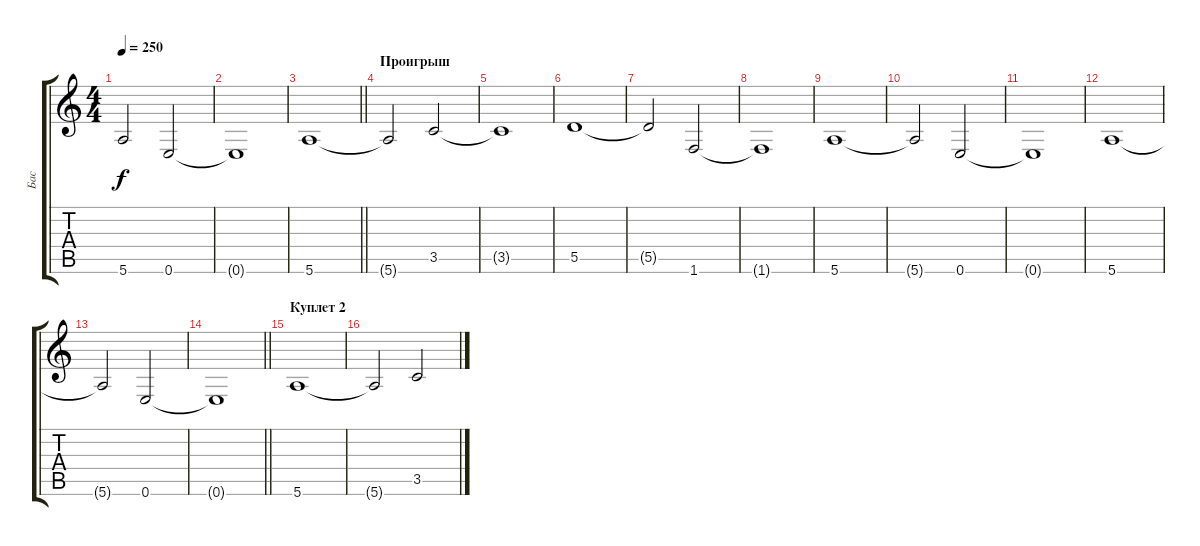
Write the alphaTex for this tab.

\track ("Бас" "Бас") {instrument electricbasspick}
\staff {score tabs}
\tuning (E4 B3 G3 D3 A2 E2) {hide}
\ts (4 4)
\tempo 250
\clef g2
\ks c
5.6{t}.2{dy f} 0.6.2 |
0.6{t}.1 |
\barLineRight lightlight
5.6.1 |
\section ("" "Проигрыш")
5.6{t}.2 3.5.2 |
3.5{t}.1 |
5.5.1 |
5.5{t}.2 1.6.2 |
1.6{t}.1 |
5.6.1 |
5.6{t}.2 0.6.2 |
0.6{t}.1 |
5.6.1 |
5.6{t}.2 0.6.2 |
\barLineRight lightlight
0.6{t}.1 |
\section ("" "Куплет 2")
5.6.1 |
5.6{t}.2 3.5.2
